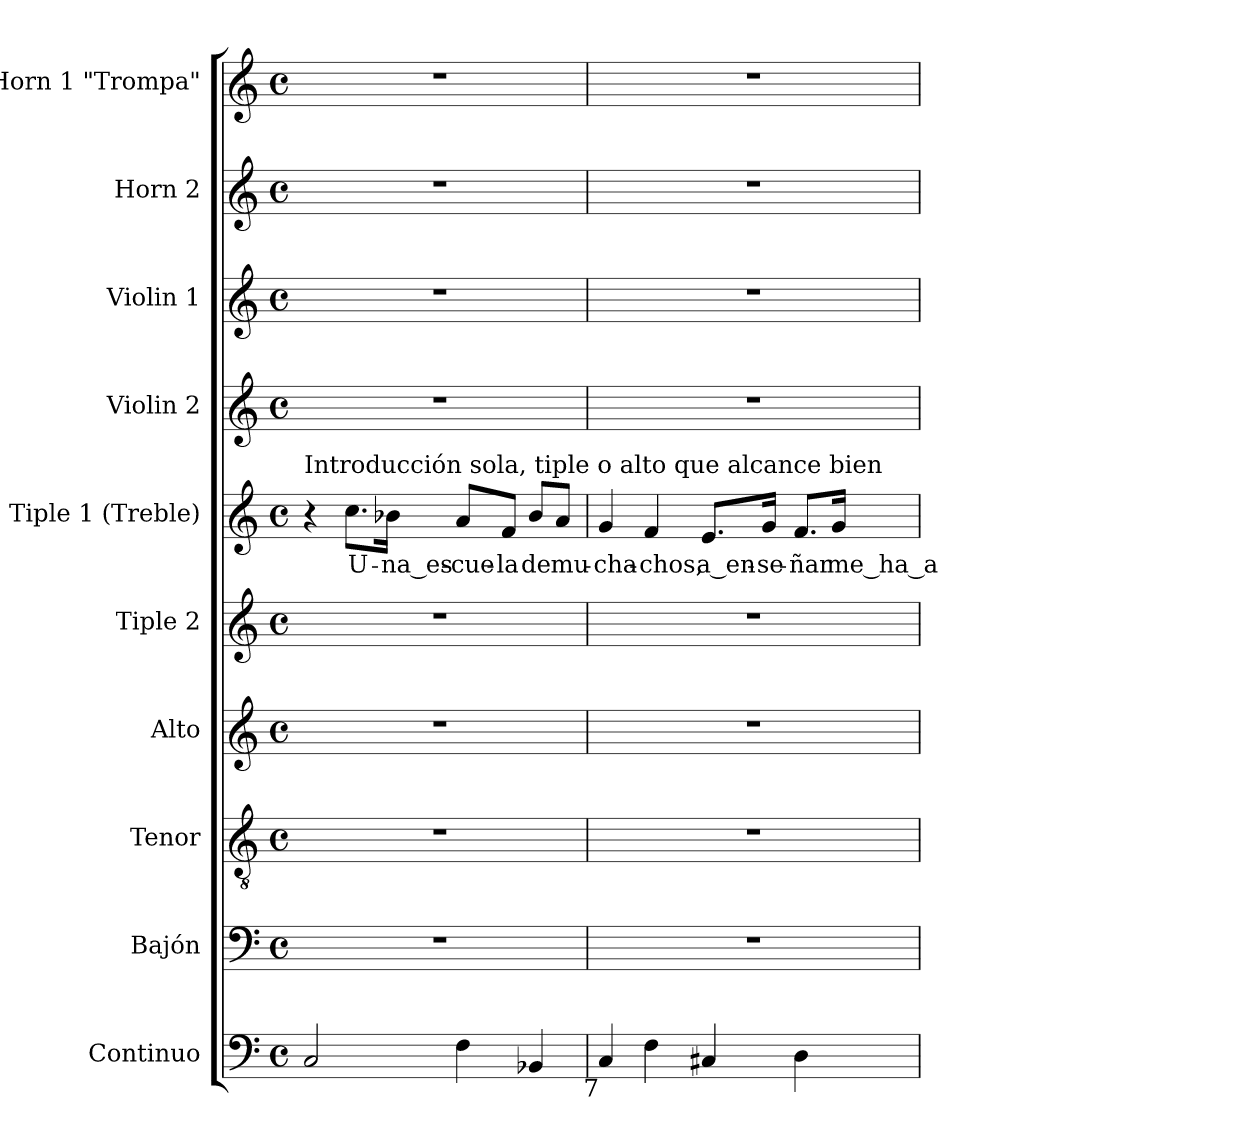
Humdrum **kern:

**kern	**kern	**kern	**kern	**kern	**kern	**text	**kern	**kern	**kern	**kern
*part10	*part9	*part8	*part7	*part6	*part5	*part5	*part4	*part3	*part2	*part1
*staff10	*staff9	*staff8	*staff7	*staff6	*staff5	*staff5	*staff4	*staff3	*staff2	*staff1
*I"Continuo	*I"Bajón	*I"Tenor	*I"Alto	*I"Tiple 2	*I"Tiple 1 (Treble)	*	*I"Violin 2	*I"Violin 1	*I"Horn 2	*I"Horn 1 "Trompa"
*I'Cont.	*	*I'T.	*I'A.	*	*	*	*I'Vln. 2	*I'Vln. 1	*I'Hn 1.	*I'Hn 1.
!!LO:PB:g=z
*clefF4	*clefF4	*clefGv2	*clefG2	*clefG2	*clefG2	*	*clefG2	*clefG2	*clefG2	*clefG2
*	*	*ITrd7c12	*	*	*	*	*	*	*ITrd7c12	*ITrd7c12
*k[]	*k[]	*k[]	*k[]	*k[]	*k[]	*	*k[]	*k[]	*k[]	*k[]
*C:	*C:	*C:	*C:	*C:	*C:	*	*C:	*C:	*C:	*C:
*M4/4	*M4/4	*M4/4	*M4/4	*M4/4	*M4/4	*	*M4/4	*M4/4	*M4/4	*M4/4
*met(c)	*met(c)	*met(c)	*met(c)	*met(c)	*met(c)	*	*met(c)	*met(c)	*met(c)	*met(c)
=1	=1	=1	=1	=1	=1	=1	=1	=1	=1	=1
!	!	!	!	!	!LO:TX:a:t=Introducción sola, tiple o alto que alcance bien	!	!	!	!	!
2Ci/	1r	1r	1r	1r	4r	.	1r	1r	1r	1r
!	!	!	!	!	!	!LO:LY:b:color=#000000	!	!	!	!
.	.	.	.	.	8.cci\L	U-	.	.	.	.
!	!	!	!	!	!	!LO:LY:b:color=#000000	!	!	!	!
.	.	.	.	.	16b-Xi\Jk	-na_es-	.	.	.	.
!	!	!	!	!	!	!LO:LY:b:color=#000000	!	!	!	!
4Fi\	.	.	.	.	8ai/L	-cue-	.	.	.	.
!	!	!	!	!	!	!LO:LY:b:color=#000000	!	!	!	!
.	.	.	.	.	8fi/J	-la	.	.	.	.
!	!	!	!	!	!	!LO:LY:b:color=#000000	!	!	!	!
4BB-Xi/	.	.	.	.	8b-i/L	de	.	.	.	.
!	!	!	!	!	!	!LO:LY:b:color=#000000	!	!	!	!
.	.	.	.	.	8ai/J	mu-	.	.	.	.
=2	=2	=2	=2	=2	=2	=2	=2	=2	=2	=2
!LO:TX:b:rj:t=7	!	!	!	!	!	!	!	!	!	!
!	!	!	!	!	!	!LO:LY:b:color=#000000	!	!	!	!
4Ci/	1r	1r	1r	1r	4gi/	-cha-	1r	1r	1r	1r
!	!	!	!	!	!	!LO:LY:b:color=#000000	!	!	!	!
4Fi\	.	.	.	.	4fi/	-chos,	.	.	.	.
!	!	!	!	!	!	!LO:LY:b:color=#000000	!	!	!	!
4C#Xi/	.	.	.	.	8.ei/L	a_en-	.	.	.	.
!	!	!	!	!	!	!LO:LY:b:color=#000000	!	!	!	!
.	.	.	.	.	16gi/Jk	-se-	.	.	.	.
!	!	!	!	!	!	!LO:LY:b:color=#000000	!	!	!	!
4Di\	.	.	.	.	8.fi/L	-ñar	.	.	.	.
!	!	!	!	!	!	!LO:LY:b:color=#000000	!	!	!	!
.	.	.	.	.	16gi/Jk	me_ha_a-	.	.	.	.
=	=	=	=	=	=	=	=	=	=	=
*-	*-	*-	*-	*-	*-	*-	*-	*-	*-	*-
